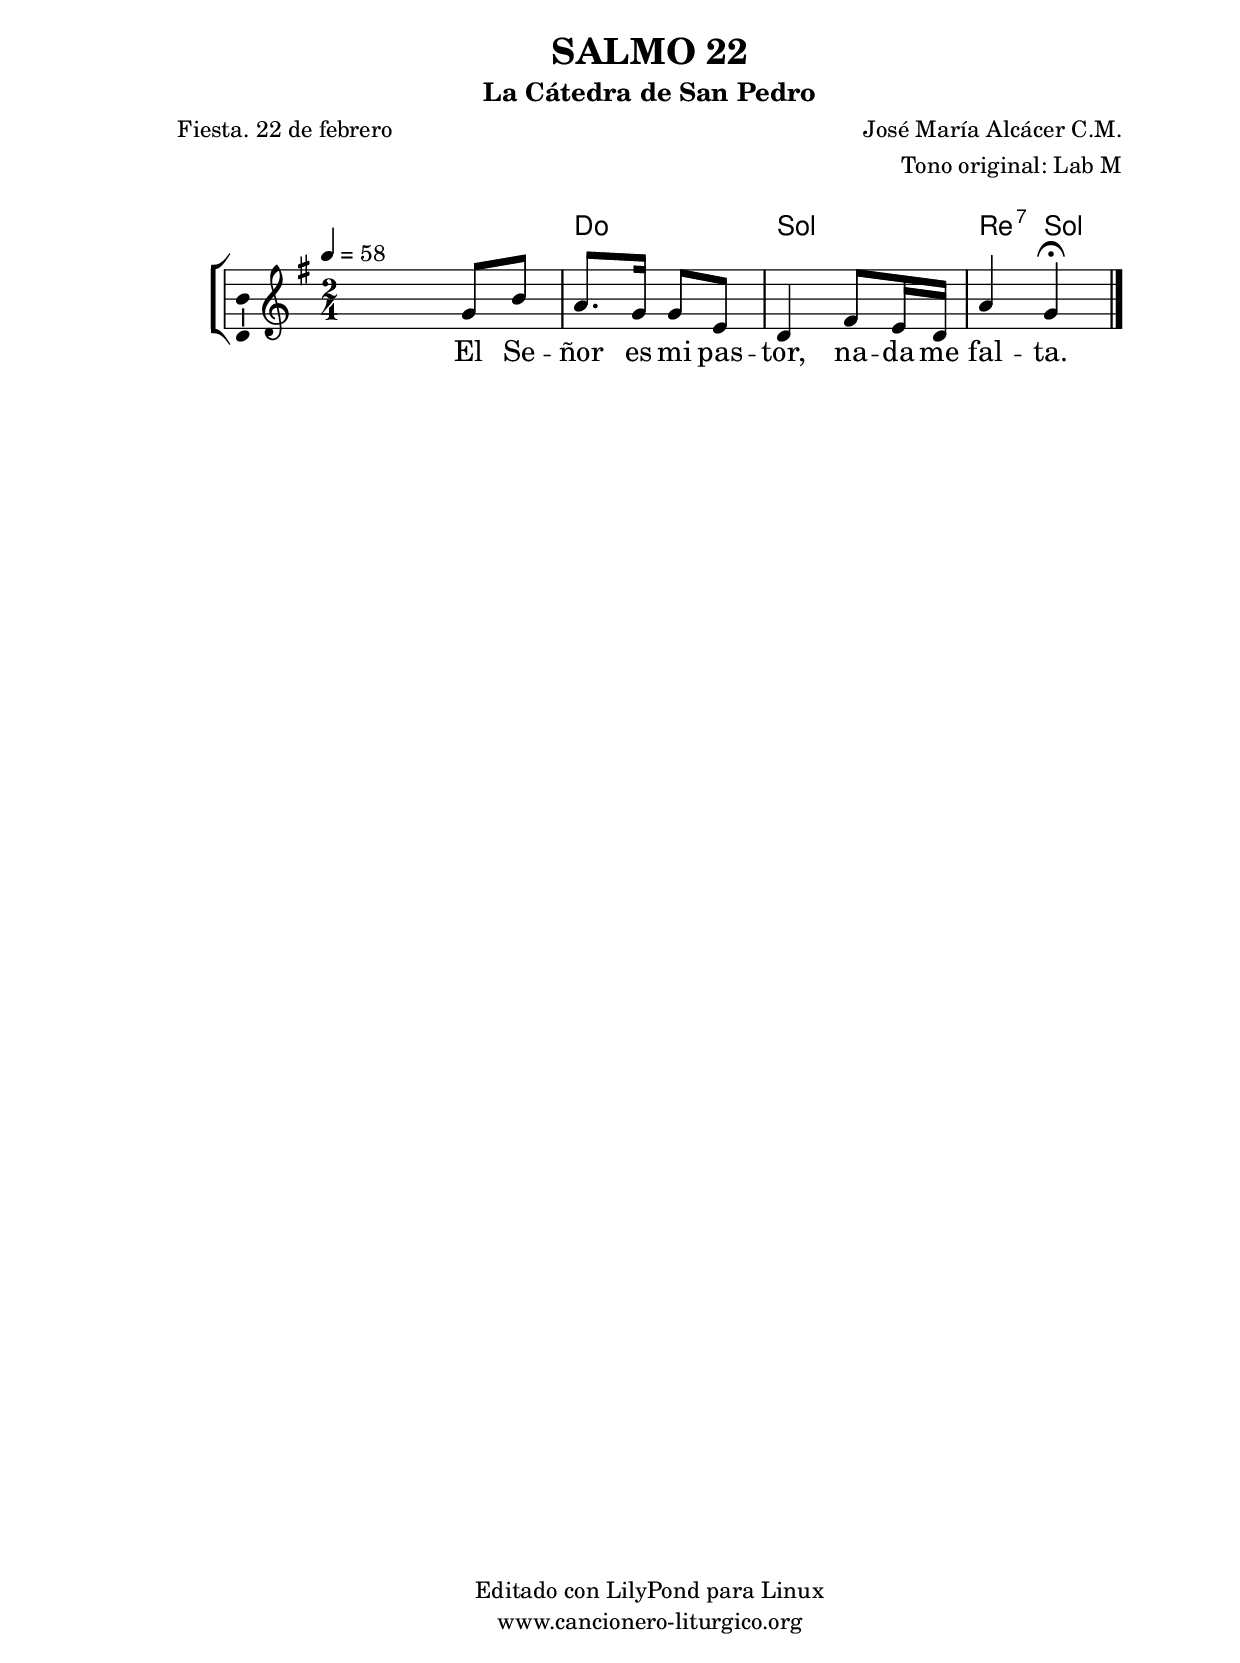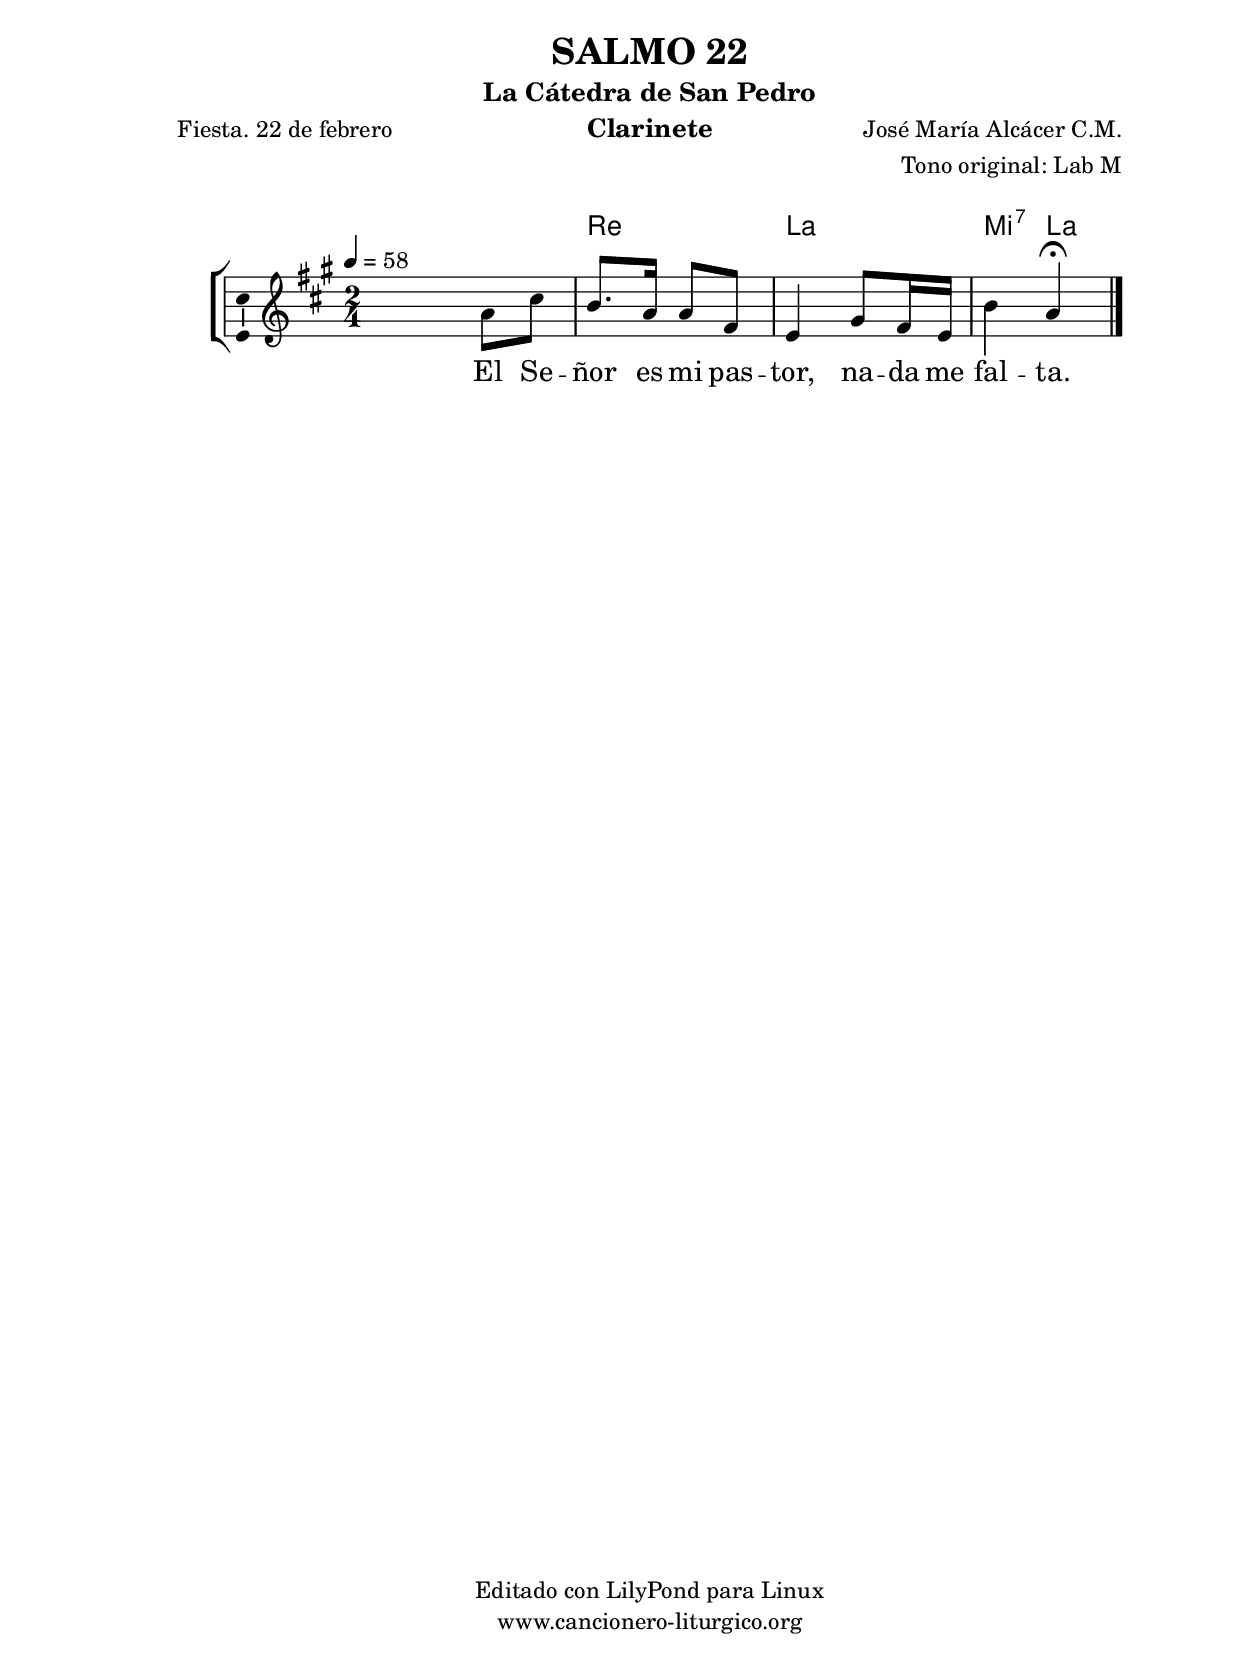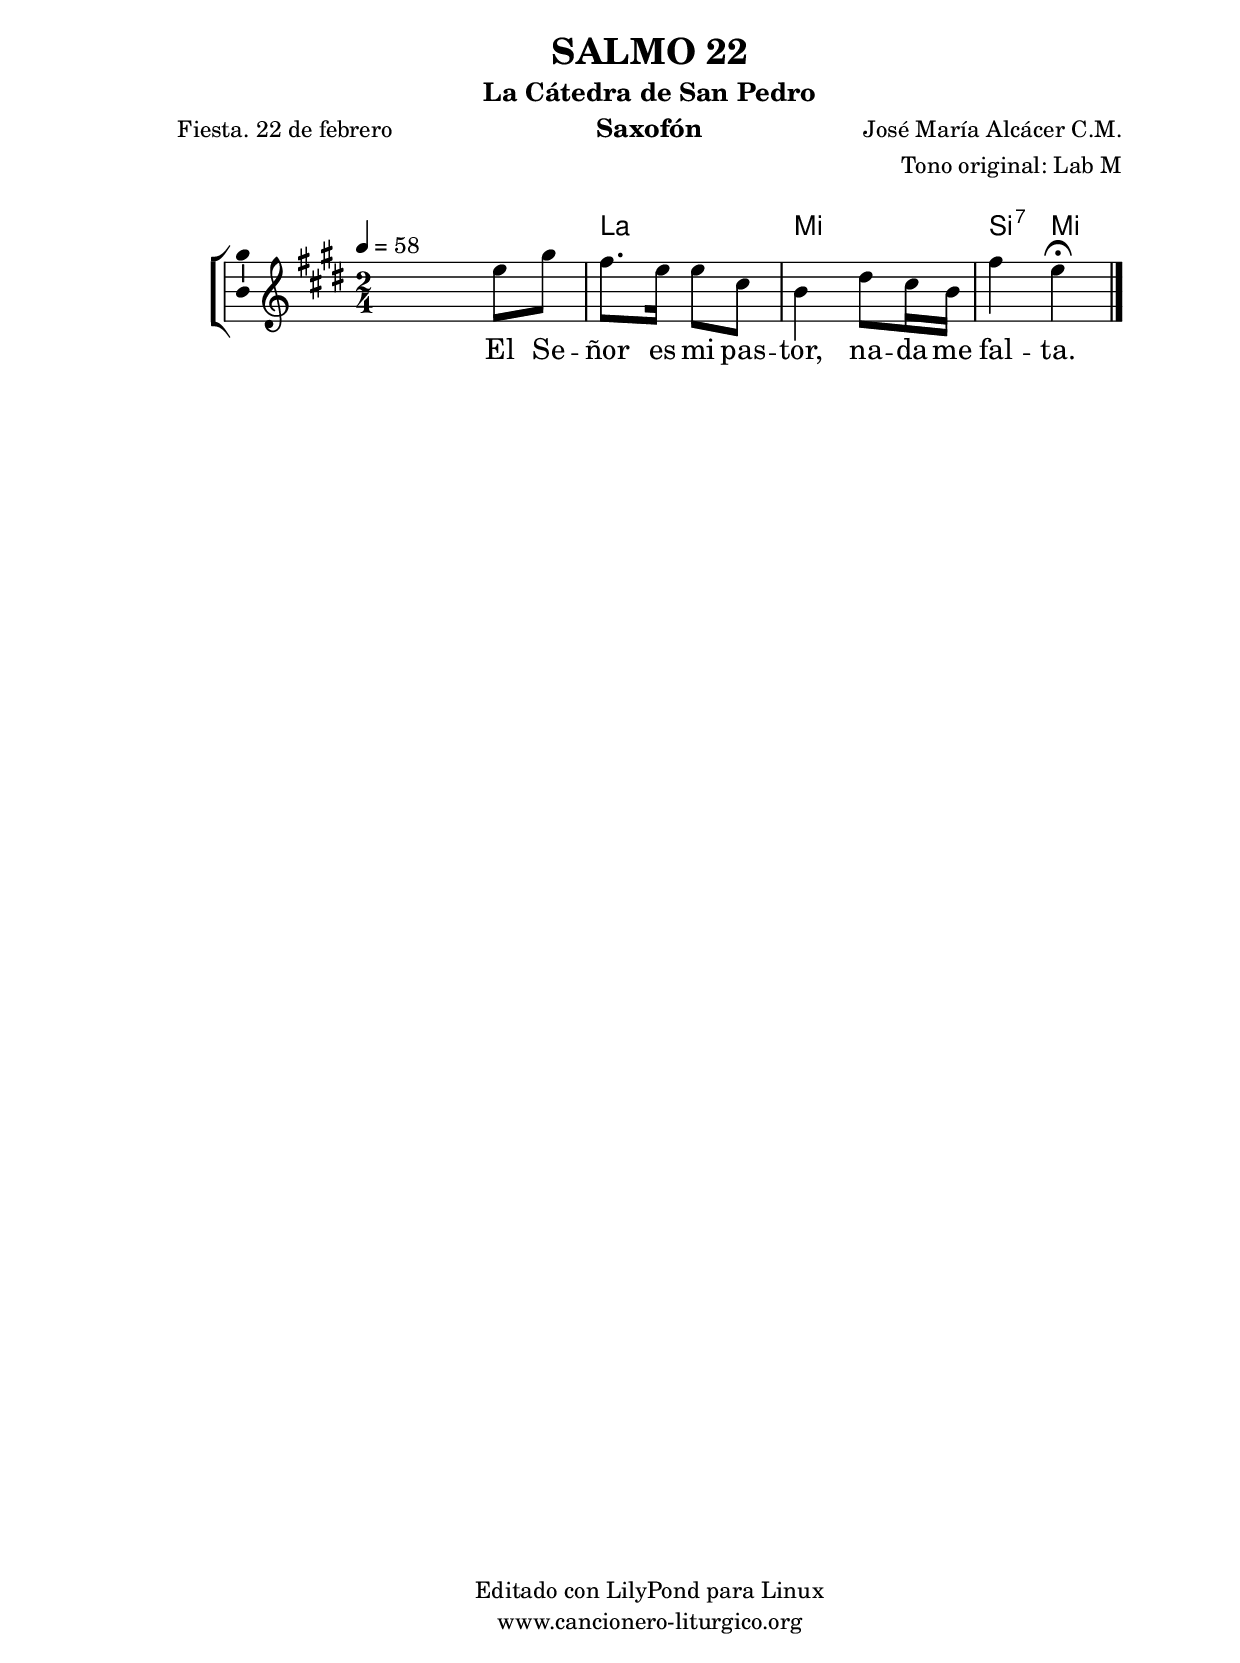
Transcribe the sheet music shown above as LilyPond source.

%
%para convertir .midi en .wav:
%timidity filename.midi -Ow -o finename.wav
%
%
%Para convertir de .wav a .mp3:
%lame -h -m j filename.wav
%
%
%para escuchar el midi:
%timidity nombrefichero.midi
%


%versión de lilypond para la que se ha escrito esta partitura:
\version "2.16.0"

	%Tamaño papel
	#(set-default-paper-size "a4")
	%Tamaño partitura
	#(set-global-staff-size 20)
	%No responde al pulsar sobre una nota
	#(ly:set-option 'point-and-click #f)

%parámetros del encabezamiento:
\header {
	title = "SALMO 22"
	subtitle = "La Cátedra de San Pedro"
	composer = "José María Alcácer C.M."
	poet = "Fiesta. 22 de febrero"
	meter = ""
	arranger = "Tono original: Lab M"
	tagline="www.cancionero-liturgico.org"
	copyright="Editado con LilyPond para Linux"
	}

%parámetros asociados al papel:
\paper  {
	oddHeaderMarkup = \markup {\fill-line { \on-the-fly #not-first-page \fromproperty #'header:title \on-the-fly #not-first-page \fromproperty #'header:composer }}
	evenHeaderMarkup = \markup {\fill-line { \fromproperty #'header:composer \fromproperty #'header:title }}
	#(set-paper-size "a4")
	print-page-number = ##f
	first-page-number = 1
	print-first-page-number = ##f
%	head-separation = 3.0 \cm
	top-margin = 2.0 \cm
	bottom-margin = 0.5\cm
%%%	bottom-margin = -1.0\cm
	left-margin = 3.0 \cm
	line-width = 16.0 \cm 
	indent = 8\mm
	interscoreline = 2.\mm
	between-system-space = 15\mm
%	para que las partituras no llenen la hoja:
	ragged-bottom = ##t
%	idem para la última hoja:
	ragged-last-bottom = ##f
%	para que las partituras llenen el ancho del papel:
	ragged-last = ##f
	after-title-space = 2.5 \cm
%page-count=1
%system-count=8

	%Flexible Vertical Spacing
%	markup-markup-spacing =
%	#'((basic-distance . 15) (minimum-distance . 15) (padding . 3))
	markup-system-spacing =
	#'((basic-distance . 15) (minimum-distance . 15) (padding . 3))
	system-system-spacing =
	#'((basic-distance . 15) (minimum-distance . 15) (padding . 3))
	score-system-spacing =
	#'((basic-distance . 15) (minimum-distance . 15) (padding . 5))
%	top-system-spacing = % header
%	#'((basic-distance . 8) (minimum-distance . 0) (padding . 3))
%	top-markup-spacing =
%	#'((basic-distance . 20) (minimum-distance . 20) (padding . 3))
	last-bottom-spacing = % footer
	#'((basic-distance . 5) (minimum-distance . 5) (padding . 3))
%	score-markup-spacing =
%	#'((basic-distance . 16) (minimum-distance . 13) (padding . 3))

	}


%parámetros que afectan a toda la partitura:
global =  {
	%clave de sol (G):
	\clef G
	%armadura:
	\transpose aes g
	\key aes \major
	\tempo 4=58
	\set Score.tempoHideNote = ##f
	}


acordes = {
	\italianChords
	\chordmode {
	\transpose aes g
{

s2
des aes ees4:7 aes
	}
	}
}

melodia = 
	\transpose aes g
{
	\relative c''{

\time 2/4
s4 aes8 c
bes8. aes16 aes8 f
ees4 g8 f16 ees
bes'4 aes \fermata

	\bar "|."
	}
	}


texto = \lyricmode {
El Se -- ñor es mi pas -- tor, na -- da me fal -- ta.
	}


acordesStaff = \context ChordNames = acordesStaff <<
	\set chordChanges = ##t
	\acordes
	>>


vozStaff = \context Voice = vozStaff
\with {\consists "Ambitus_engraver"}
<<
%	\set Staff.instrumentName = ""
%	\set Staff.shortInstrumentName = ""
%	\set Staff.midiInstrument = #"clarinet"
%	\set Staff.midiInstrument = #"cello"
%	\set Staff.midiInstrument = #"flute"
	\set Staff.midiInstrument = #"electric guitar (jazz)"
%	\set Staff.midiInstrument = #"english horn"
%	\set Staff.midiInstrument = #"violin"
%	\set Staff.midiInstrument = #"glockenspiel"
	\set Staff.midiMinimumVolume = #0.7
	\set Staff.midiMaximumVolume = #0.9
	\global
	\melodia
	>>


textoStaff = \context Lyrics = textoStaff <<
	\lyricsto vozStaff \texto
	>>

\book {
	\score {
		\context ChoirStaff {
			\override StaffGroup.SystemStartBracket #'collapse-height = #1
			\override Score.SystemStartBar #'collapse-height = #1
			<<
			\acordesStaff
			\vozStaff
			\textoStaff
			>>
			}
		\layout {
	    		\context {
				\Lyrics
				\override LyricText #'font-size = #2
				}
	   		 \context {
				\Score
				%fontSize = #3
				\override StaffSymbol #'staff-space = #(magstep +3)
				%\override Beam #'thickness = #0.55
				%\override SpacingSpanner #'spacing-increment = #1.0
				%\override Slur #'height-limit = #1.5
				}
			}
		}
	\score {
		\unfoldRepeats
		\context ChoirStaff {
			<<
			\acordesStaff
			\vozStaff
			>>
			}
		\midi {
	  		\context {
	  			\Score
				tempoWholesPerMinute = #(ly:make-moment 70 4)
				}
			}
		}
	}

%Partitura para clarinete
#(define output-suffix "C")
\book {
	\header{
		instrument = "Clarinete"
		}
	\score {
		\context ChoirStaff {
			\override StaffGroup.SystemStartBracket #'collapse-height = #1
			\override Score.SystemStartBar #'collapse-height = #1
\transpose c d
			<<
			\acordesStaff
			\vozStaff
			\textoStaff
			>>
			}
		\layout {
	    		\context {
				\Lyrics
				\override LyricText #'font-size = #2
				}
	   		 \context {
				\Score
				%fontSize = #3
				\override StaffSymbol #'staff-space = #(magstep +3)
				%\override Beam #'thickness = #0.55
				%\override SpacingSpanner #'spacing-increment = #1.0
				%\override Slur #'height-limit = #1.5
				}
			}
		}
	}

%Partitura para saxofón
#(define output-suffix "S")
\book {
	\header{
		instrument = "Saxofón"
		}
	\score {
		\context ChoirStaff {
			\override StaffGroup.SystemStartBracket #'collapse-height = #1
			\override Score.SystemStartBar #'collapse-height = #1
\transpose c a
			<<
			\acordesStaff
			\vozStaff
			\textoStaff
			>>
			}
		\layout {
	    		\context {
				\Lyrics
				\override LyricText #'font-size = #2
				}
	   		 \context {
				\Score
				%fontSize = #3
				\override StaffSymbol #'staff-space = #(magstep +3)
				%\override Beam #'thickness = #0.55
				%\override SpacingSpanner #'spacing-increment = #1.0
				%\override Slur #'height-limit = #1.5
				}
			}
		}
	}

